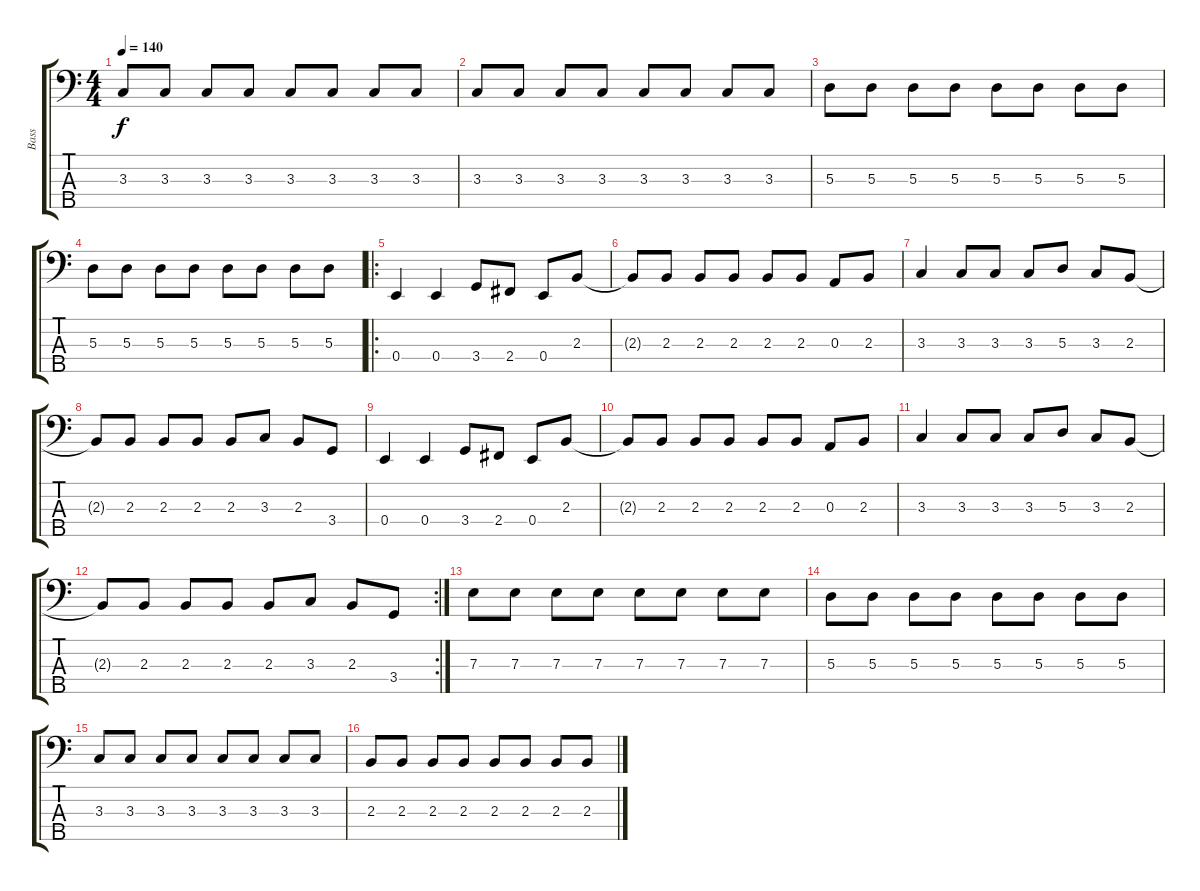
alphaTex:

\track ("Bass" "Bass") {instrument electricbassfinger}
\staff {score tabs}
\tuning (G2 D2 A1 E1 B0) {hide}
\ts (4 4)
\tempo 140
\clef f4
\ks c
3.3.8{dy f} 3.3.8 3.3.8 3.3.8 3.3.8 3.3.8 3.3.8 3.3.8 |
3.3.8 3.3.8 3.3.8 3.3.8 3.3.8 3.3.8 3.3.8 3.3.8 |
5.3.8 5.3.8 5.3.8 5.3.8 5.3.8 5.3.8 5.3.8 5.3.8 |
5.3.8 5.3.8 5.3.8 5.3.8 5.3.8 5.3.8 5.3.8 5.3.8 |
\ro
0.4.4 0.4.4 3.4.8 2.4.8 0.4.8 2.3.8 |
2.3{t}.8 2.3.8 2.3.8 2.3.8 2.3.8 2.3.8 0.3.8 2.3.8 |
3.3.4 3.3.8 3.3.8 3.3.8 5.3.8 3.3.8 2.3.8 |
2.3{t}.8 2.3.8 2.3.8 2.3.8 2.3.8 3.3.8 2.3.8 3.4.8 |
0.4.4 0.4.4 3.4.8 2.4.8 0.4.8 2.3.8 |
2.3{t}.8 2.3.8 2.3.8 2.3.8 2.3.8 2.3.8 0.3.8 2.3.8 |
3.3.4 3.3.8 3.3.8 3.3.8 5.3.8 3.3.8 2.3.8 |
\rc 2
2.3{t}.8 2.3.8 2.3.8 2.3.8 2.3.8 3.3.8 2.3.8 3.4.8 |
7.3.8 7.3.8 7.3.8 7.3.8 7.3.8 7.3.8 7.3.8 7.3.8 |
5.3.8 5.3.8 5.3.8 5.3.8 5.3.8 5.3.8 5.3.8 5.3.8 |
3.3.8 3.3.8 3.3.8 3.3.8 3.3.8 3.3.8 3.3.8 3.3.8 |
2.3.8 2.3.8 2.3.8 2.3.8 2.3.8 2.3.8 2.3.8 2.3.8
